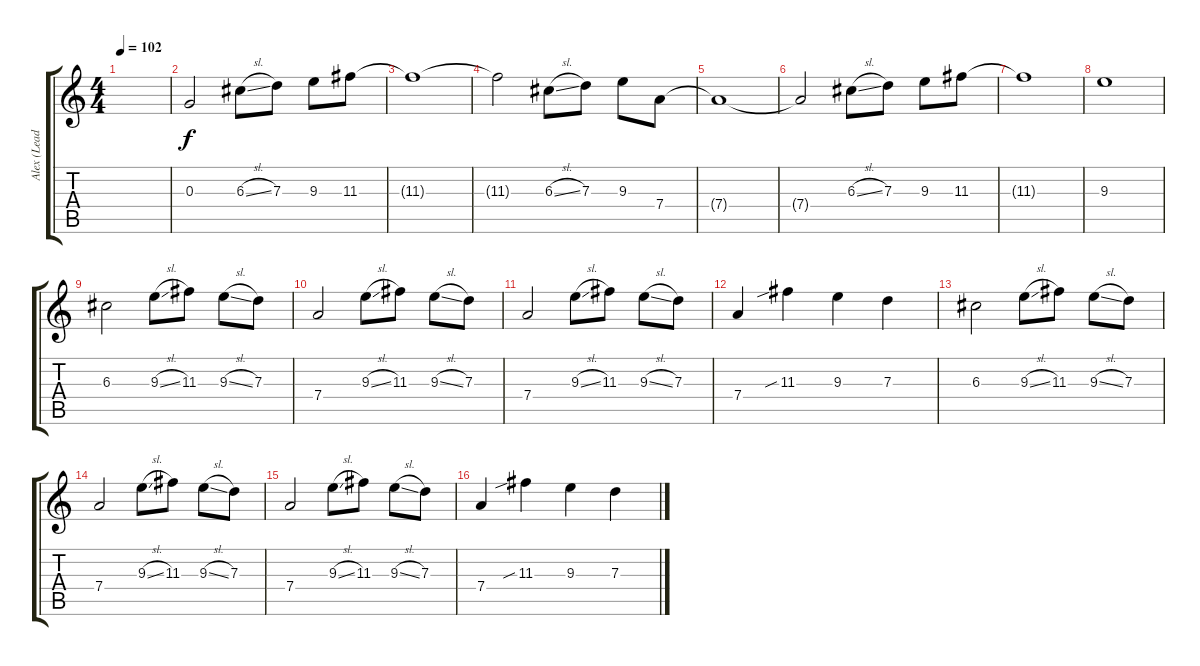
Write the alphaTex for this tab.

\track ("Alex (Lead)" "Alex (Lead") {instrument overdrivenguitar}
\staff {score tabs}
\tuning (E4 B3 G3 D3 A2 D2) {hide}
\ts (4 4)
\tempo 102
\clef g2
\ks c
|
0.3.2 6.3{sl}.8 7.3.8 9.3.8 11.3.8 |
11.3{t}.1 |
11.3{t}.2 6.3{sl}.8 7.3.8 9.3.8 7.4.8 |
7.4{t}.1 |
7.4{t}.2 6.3{sl}.8 7.3.8 9.3.8 11.3.8 |
11.3{t}.1 |
9.3.1 |
6.3.2 9.3{sl}.8 11.3.8 9.3{sl}.8 7.3.8 |
7.4.2 9.3{sl}.8 11.3.8 9.3{sl}.8 7.3.8 |
7.4.2 9.3{sl}.8 11.3.8 9.3{sl}.8 7.3.8 |
7.4.4 11.3{sib}.4 9.3.4 7.3.4 |
6.3.2 9.3{sl}.8 11.3.8 9.3{sl}.8 7.3.8 |
7.4.2 9.3{sl}.8 11.3.8 9.3{sl}.8 7.3.8 |
7.4.2 9.3{sl}.8 11.3.8 9.3{sl}.8 7.3.8 |
7.4.4 11.3{sib}.4 9.3.4 7.3.4
